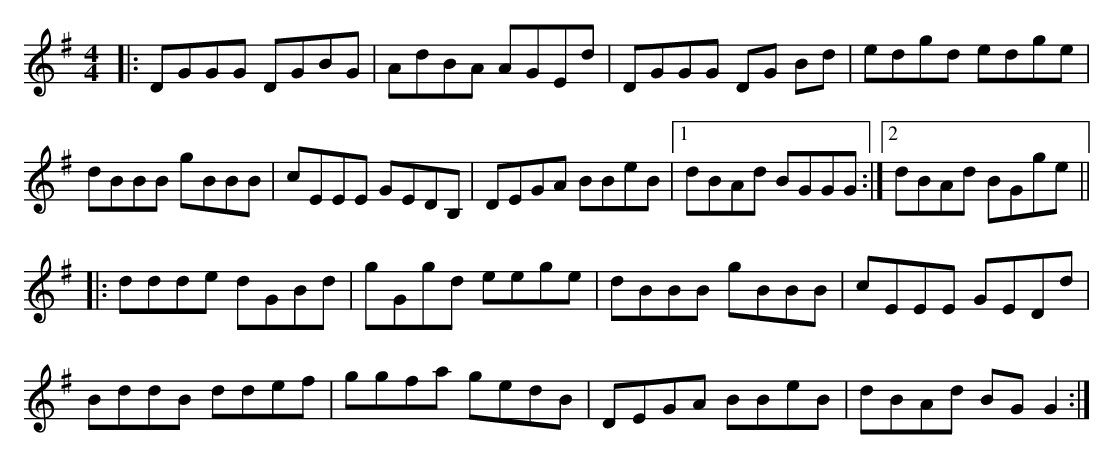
X:1
M:4/4
K:G
|:DGGG DGBG|AdBA AGEd|DGGG DG Bd|edgd edge|
dBBB gBBB|cEEE GEDB,|DEGA BBeB|1 dBAd BGGG:|2 dBAd BGge||
|:ddde dGBd|gGgd eege|dBBB gBBB|cEEE GEDd|
BddB ddef|ggfa gedB|DEGA BBeB|dBAd BG G2:|
